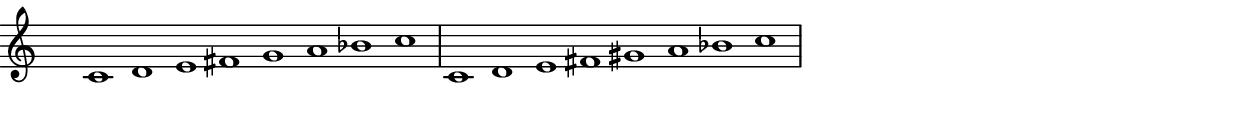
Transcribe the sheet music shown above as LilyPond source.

%
% $Id: nondia-7note-scales.ly 77 2009-06-29 20:47:13Z nicb $
%

\version "2.10.33"

\include "_setup.ly"

#(define (make-text-script x) 
   (make-music 'TextScriptEvent
               'direction DOWN
               'text (make-simple-markup x)))

#(define (add-text-script m x)
   (if (equal? (ly:music-property m 'name) 'EventChord)
       (set! (ly:music-property m 'elements)
             (cons (make-text-script x)
                  (ly:music-property m 'elements)))       
       (let ((es (ly:music-property m 'elements))
	     (e (ly:music-property m 'element)))
	 (map (lambda (y) (add-text-script y x)) es)
	 (if (ly:music? e)
	     (add-text-script e x))))
   m)

addScript =
#(define-music-function (parser location script music )
					( string? ly:music? )
		(add-text-script music script))

\score {
	\relative c' {
	  \override Score.MetronomeMark #'transparent = ##t
    \override Score.TimeSignature #'transparent = ##t
		\set Staff.midiInstrument = "acoustic grand"
		\key c \major
		\clef treble
	  \time 8/1
	  \tempo 1 = 120
	  \addScript "(Do Lidio/Misolidio)"
	  c1 d1 e1 fis1 g1 a1 bes1 c1 |
	  c,1 d1 e1 fis1 gis1 a1 bes1 c1 |
	}
  \midi{}
  \layout{}
}
